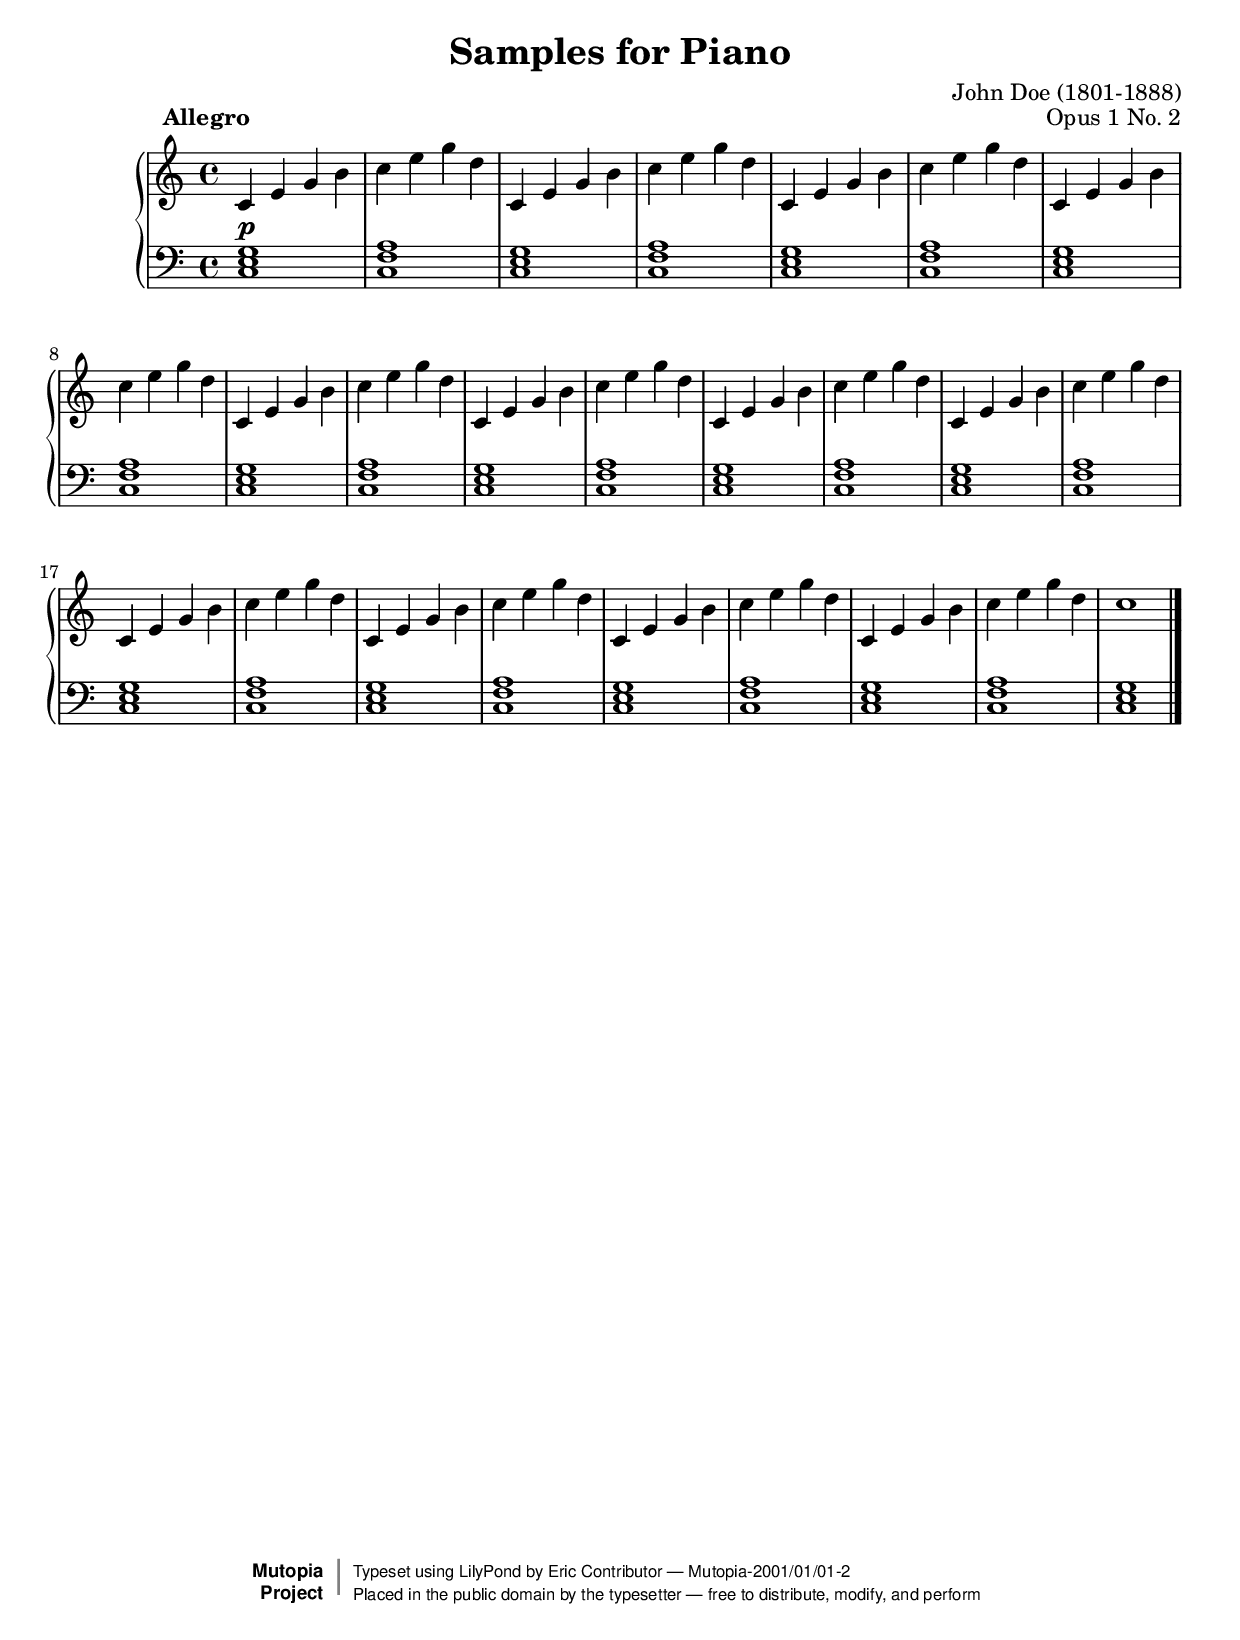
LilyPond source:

\version "2.18.2"

%%--------------------------------------------------------------------
% Mutopia Project
% LilyPond template for collections
% 
% This source file compiles a single piece for individual publication
%
%%--------------------------------------------------------------------


%---------------------------------------------------------------------
%  Paper-size setting must be commented out or deleted upon submission.
%  LilyPond engraves to paper size A4 by default.
%  Uncomment the setting below to validate your typesetting
%  in "letter" sizing.
%  Mutopia publishes both A4 and letter-sized versions.
%---------------------------------------------------------------------
% #(set-default-paper-size "letter")


%--Default staff size is 20
%--The staff size used here for the individual piece should match
%--the size used for the collection book.
#(set-global-staff-size 20)

% set custom name for output files (defaults to source-file prefix if omitted)
\bookOutputName "doe-op1-no2"

\version "2.18.2"

%%--------------------------------------------------------------------
% Mutopia Project
% LilyPond template for collections
% 
% This source file includes header statement and paper settings
% used for book and individual publishing
%
% Do not compile
%
%%--------------------------------------------------------------------

%---------------------------------------------------------------------
%--Refer to http://www.mutopiaproject.org/contribute.html
%--for usage and possible values for header variables.
%---------------------------------------------------------------------
\header {
    title = "Samples for Piano"
    piece = "Allegro"
    composer = "John Doe (1801-1888)"
    opus = "Opus 1 No. 2"
    date = "1825"
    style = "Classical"
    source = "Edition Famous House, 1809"

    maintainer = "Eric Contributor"
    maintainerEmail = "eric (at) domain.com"
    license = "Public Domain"

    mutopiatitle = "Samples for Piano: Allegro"
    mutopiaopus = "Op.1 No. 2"
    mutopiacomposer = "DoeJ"
    %--A list of instruments can be found at http://www.mutopiaproject.org/browse.html#byInstrument
    %--Multiple instruments are listed between quotes separated by a comma
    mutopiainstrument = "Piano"


    % Footer, tagline, and copyright blocks are included here for reference
    % and spacing purposes only.  There's no need to change these.
    % These blocks will be overridden by Mutopia during the publishing process.
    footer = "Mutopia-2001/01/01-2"
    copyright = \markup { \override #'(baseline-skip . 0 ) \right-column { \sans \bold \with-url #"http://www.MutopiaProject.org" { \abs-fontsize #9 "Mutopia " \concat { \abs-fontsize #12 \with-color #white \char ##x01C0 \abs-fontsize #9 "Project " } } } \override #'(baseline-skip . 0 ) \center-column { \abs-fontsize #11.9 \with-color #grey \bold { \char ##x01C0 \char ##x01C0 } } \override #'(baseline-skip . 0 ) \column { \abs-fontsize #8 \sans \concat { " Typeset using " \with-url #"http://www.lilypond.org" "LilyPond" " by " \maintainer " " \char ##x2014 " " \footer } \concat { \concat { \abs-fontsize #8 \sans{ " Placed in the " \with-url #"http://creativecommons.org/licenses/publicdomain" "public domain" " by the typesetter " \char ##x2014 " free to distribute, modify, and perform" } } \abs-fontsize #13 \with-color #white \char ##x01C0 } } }
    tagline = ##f
}

\paper {
    top-margin = 15\mm                              %-minimum top-margin: 8mm
    top-markup-spacing.basic-distance = #6         %-dist. from bottom of top margin to the first markup/title
    markup-system-spacing.basic-distance = #5      %-dist. from header/title to first system
    top-system-spacing.basic-distance = #12        %-dist. from top margin to system in pages with no titles
    %last-bottom-spacing.basic-distance = #12      %-pads music from copyright block on one-page scores only
    
    % Aligns "piece" title with indented first system
    scoreTitleMarkup = \markup { \column {
                                           \on-the-fly \print-all-headers { \bookTitleMarkup \hspace #1 }
                                           \fill-line {
                                             \concat { \abs-fontsize #10 \hspace #10
                                                       \bold \fromproperty #'header:piece }
                                             \fromproperty #'header:opus }
                                 }
    }
}


\version "2.18.2"

\version "2.18.2"

%%-------------------------------------------------------------------------------------------------
% Mutopia Project
% LilyPond template for collections
%%-------------------------------------------------------------------------------------------------
%
% This source file needs to includes all definitions needed to compile the corresponding
% individual piece.
%
% To improve the maintainability of the collection, it's advantageous to use consistent definitions
% and naming convention throughout the collection.
%
% The template, however, allows the user to redefine variable names common to other individual 
% pieces.
%
%%-------------------------------------------------------------------------------------------------

%--------Collection-wide definitions
staffUp = \change Staff = "upper"
staffDown = \change Staff = "lower"
tupletBracketOff = \override TupletBracket.bracket-visibility = ##f

%--------Definitions with collection-wide names, redefined for each piece

global = {
  \key c \major
  \time 4/4
}

%--------Definitions specific to this piece


upperStaff =   \relative c'' {
  \repeat unfold 12 { c,4 e g b c e g d }
  c1
}

lowerStaff = \relative c {
  <c e g>1^\p <c f a>
  \repeat unfold 11 { <c e g>1 <c f a> }
  <c e g>1 \bar "|."
}

\version "2.18.2"

%-------Typeset music and generate midi
\score {
    \context PianoStaff <<
        %-Midi instrument values at 
        % http://lilypond.org/doc/v2.18/Documentation/snippets/midi#midi-demo-midiinstruments
        \set PianoStaff.midiInstrument = "acoustic grand"
        \new Staff = "upper" { \clef treble \global \upperStaff }
        \new Staff = "lower" { \clef bass \global \lowerStaff }
    >>
    \layout{ }
    \midi  { \tempo 4 = 120 }
}

